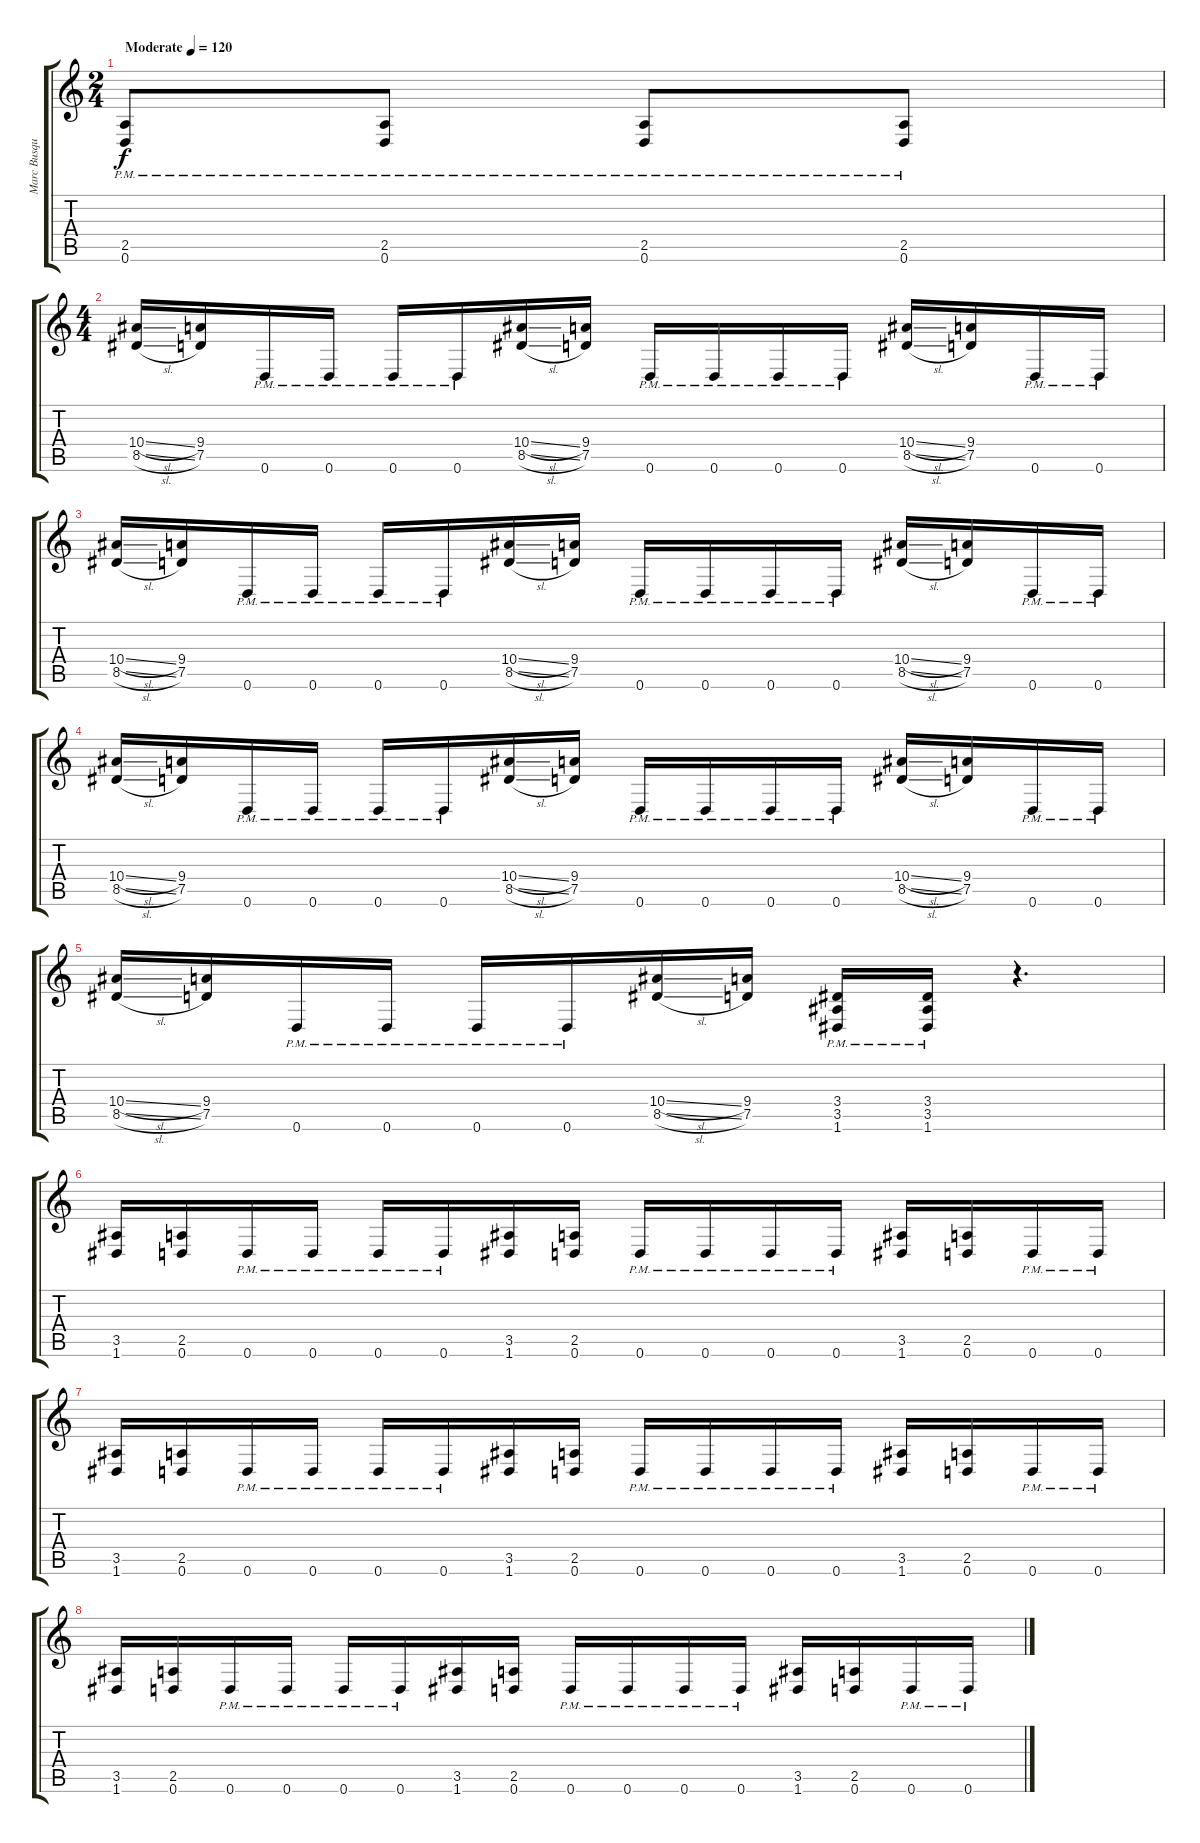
\track ("Marc Busque" "Marc Busqu") {instrument distortionguitar}
\staff {score tabs}
\tuning (D4 A3 F3 C3 G2 D2) {hide}
\ts (2 4)
\tempo (120 "Moderate")
\clef g2
\ks c
(2.5{pm} 0.6{pm}).8{dy f instrument distortionguitar} (2.5{pm} 0.6{pm}).8 (2.5{pm} 0.6{pm}).8 (2.5{pm} 0.6{pm}).8 |
\ts (4 4)
(10.4{sl} 8.5{sl}).16 (9.4 7.5).16 0.6{pm}.16 0.6{pm}.16 0.6{pm}.16 0.6{pm}.16 (10.4{sl} 8.5{sl}).16 (9.4 7.5).16 0.6{pm}.16 0.6{pm}.16 0.6{pm}.16 0.6{pm}.16 (10.4{sl} 8.5{sl}).16 (9.4 7.5).16 0.6{pm}.16 0.6{pm}.16 |
(10.4{sl} 8.5{sl}).16 (9.4 7.5).16 0.6{pm}.16 0.6{pm}.16 0.6{pm}.16 0.6{pm}.16 (10.4{sl} 8.5{sl}).16 (9.4 7.5).16 0.6{pm}.16 0.6{pm}.16 0.6{pm}.16 0.6{pm}.16 (10.4{sl} 8.5{sl}).16 (9.4 7.5).16 0.6{pm}.16 0.6{pm}.16 |
(10.4{sl} 8.5{sl}).16 (9.4 7.5).16 0.6{pm}.16 0.6{pm}.16 0.6{pm}.16 0.6{pm}.16 (10.4{sl} 8.5{sl}).16 (9.4 7.5).16 0.6{pm}.16 0.6{pm}.16 0.6{pm}.16 0.6{pm}.16 (10.4{sl} 8.5{sl}).16 (9.4 7.5).16 0.6{pm}.16 0.6{pm}.16 |
(10.4{sl} 8.5{sl}).16 (9.4 7.5).16 0.6{pm}.16 0.6{pm}.16 0.6{pm}.16 0.6{pm}.16 (10.4{sl} 8.5{sl}).16 (9.4 7.5).16 (3.4{pm} 3.5{pm} 1.6{pm}).16 (3.4{pm} 3.5{pm} 1.6{pm}).16 r.4{d} |
(3.5 1.6).16 (2.5 0.6).16 0.6{pm}.16 0.6{pm}.16 0.6{pm}.16 0.6{pm}.16 (3.5 1.6).16 (2.5 0.6).16 0.6{pm}.16 0.6{pm}.16 0.6{pm}.16 0.6{pm}.16 (3.5 1.6).16 (2.5 0.6).16 0.6{pm}.16 0.6{pm}.16 |
(3.5 1.6).16 (2.5 0.6).16 0.6{pm}.16 0.6{pm}.16 0.6{pm}.16 0.6{pm}.16 (3.5 1.6).16 (2.5 0.6).16 0.6{pm}.16 0.6{pm}.16 0.6{pm}.16 0.6{pm}.16 (3.5 1.6).16 (2.5 0.6).16 0.6{pm}.16 0.6{pm}.16 |
(3.5 1.6).16 (2.5 0.6).16 0.6{pm}.16 0.6{pm}.16 0.6{pm}.16 0.6{pm}.16 (3.5 1.6).16 (2.5 0.6).16 0.6{pm}.16 0.6{pm}.16 0.6{pm}.16 0.6{pm}.16 (3.5 1.6).16 (2.5 0.6).16 0.6{pm}.16 0.6{pm}.16
